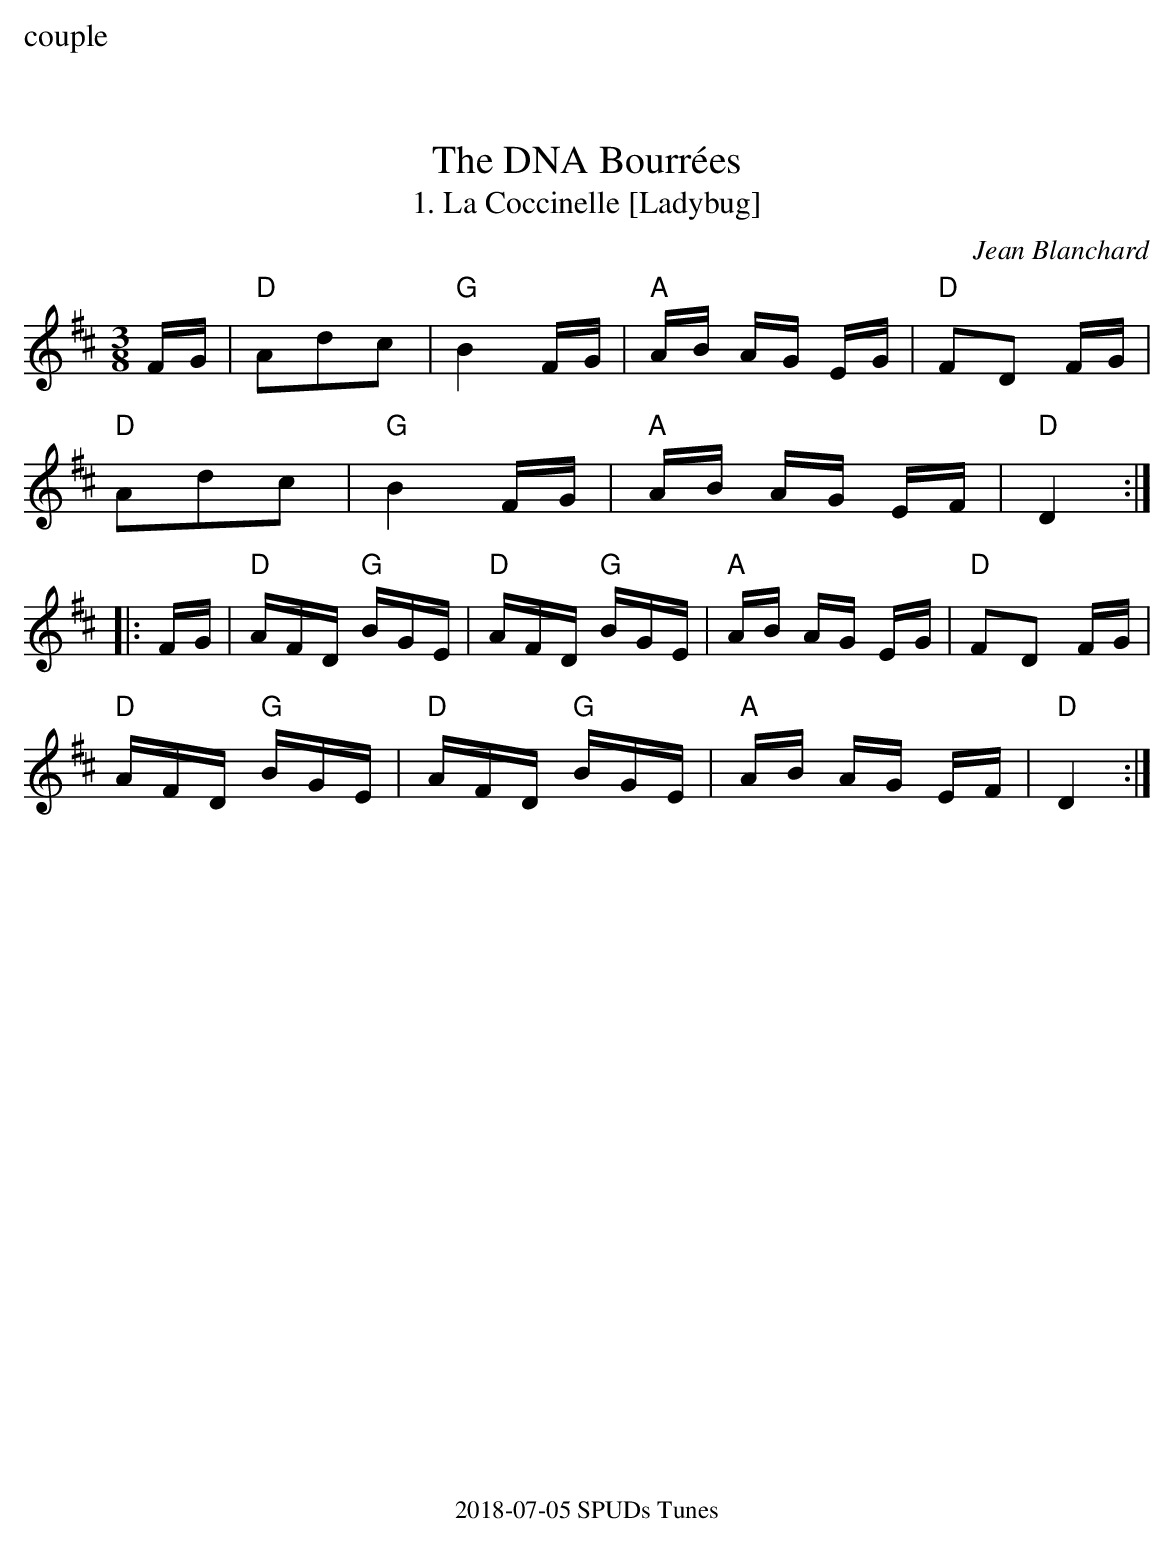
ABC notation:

X:1
%%text couple
T:The DNA Bourrées
T:1. La Coccinelle [Ladybug]
M:3/8
L:1/16
C:Jean Blanchard
K:Dmaj
FG | "D"A2d2c2 | "G"B4FG | "A"AB AG EG | "D"F2D2 FG |
"D"A2d2c2 | "G"B4FG |"A"AB AG EF | "D"D4 :|
|: FG | "D"AFD "G"BGE | "D"AFD "G"BGE | "A"AB AG EG |"D"F2D2 FG |
"D"AFD "G"BGE | "D"AFD "G"BGE | "A"AB AG EF | "D"D4 :|
